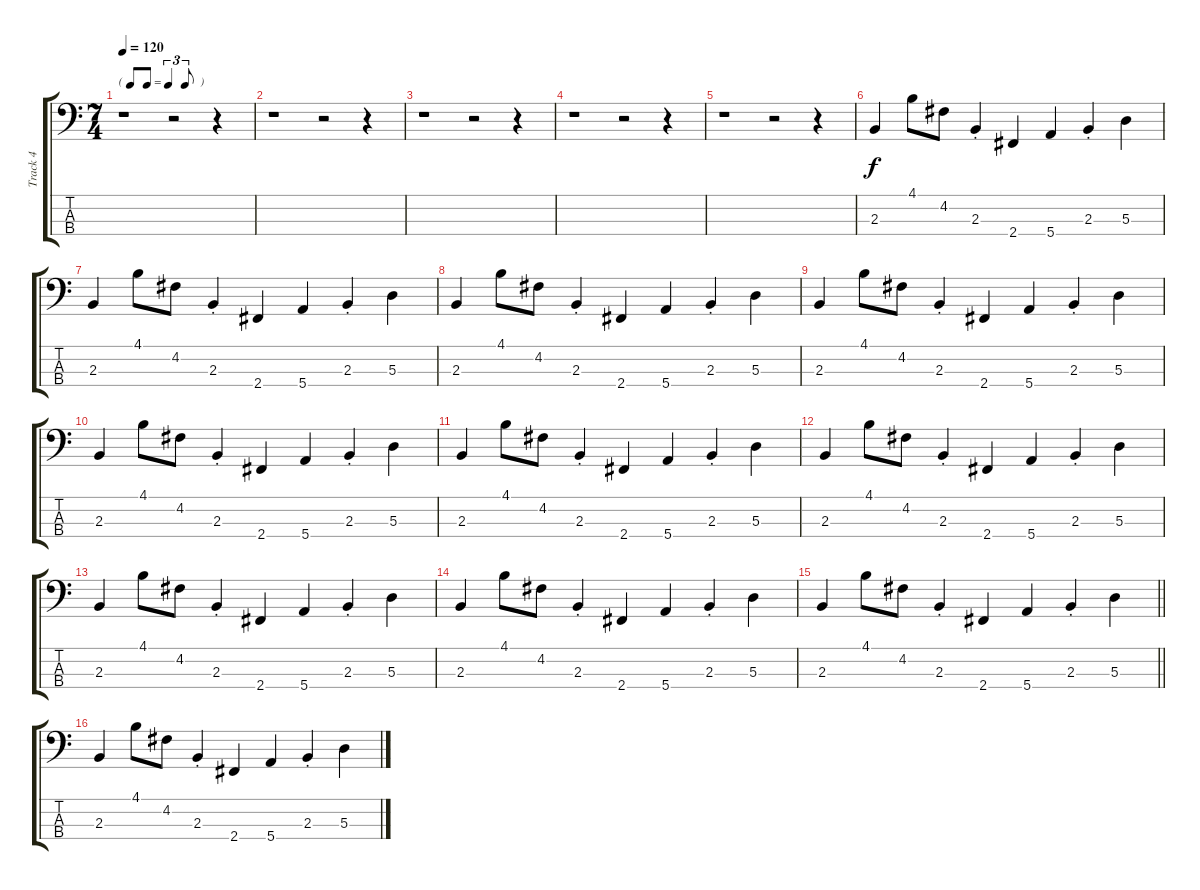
\track ("Track 4" "Track 4") {instrument electricbassfinger}
\staff {score tabs}
\tuning (G2 D2 A1 E1) {hide}
\ts (7 4)
\tf triplet8th
\tempo 120
\clef f4
\ks c
r.1{dy f} r.2 r.4 |
r.1 r.2 r.4 |
r.1 r.2 r.4 |
r.1 r.2 r.4 |
r.1 r.2 r.4 |
2.3.4 4.1.8 4.2.8 2.3{st}.4 2.4.4 5.4.4 2.3{st}.4 5.3.4 |
2.3.4 4.1.8 4.2.8 2.3{st}.4 2.4.4 5.4.4 2.3{st}.4 5.3.4 |
2.3.4 4.1.8 4.2.8 2.3{st}.4 2.4.4 5.4.4 2.3{st}.4 5.3.4 |
2.3.4 4.1.8 4.2.8 2.3{st}.4 2.4.4 5.4.4 2.3{st}.4 5.3.4 |
2.3.4 4.1.8 4.2.8 2.3{st}.4 2.4.4 5.4.4 2.3{st}.4 5.3.4 |
2.3.4 4.1.8 4.2.8 2.3{st}.4 2.4.4 5.4.4 2.3{st}.4 5.3.4 |
2.3.4 4.1.8 4.2.8 2.3{st}.4 2.4.4 5.4.4 2.3{st}.4 5.3.4 |
2.3.4 4.1.8 4.2.8 2.3{st}.4 2.4.4 5.4.4 2.3{st}.4 5.3.4 |
2.3.4 4.1.8 4.2.8 2.3{st}.4 2.4.4 5.4.4 2.3{st}.4 5.3.4 |
\barLineRight lightlight
2.3.4 4.1.8 4.2.8 2.3{st}.4 2.4.4 5.4.4 2.3{st}.4 5.3.4 |
2.3.4 4.1.8 4.2.8 2.3{st}.4 2.4.4 5.4.4 2.3{st}.4 5.3.4
